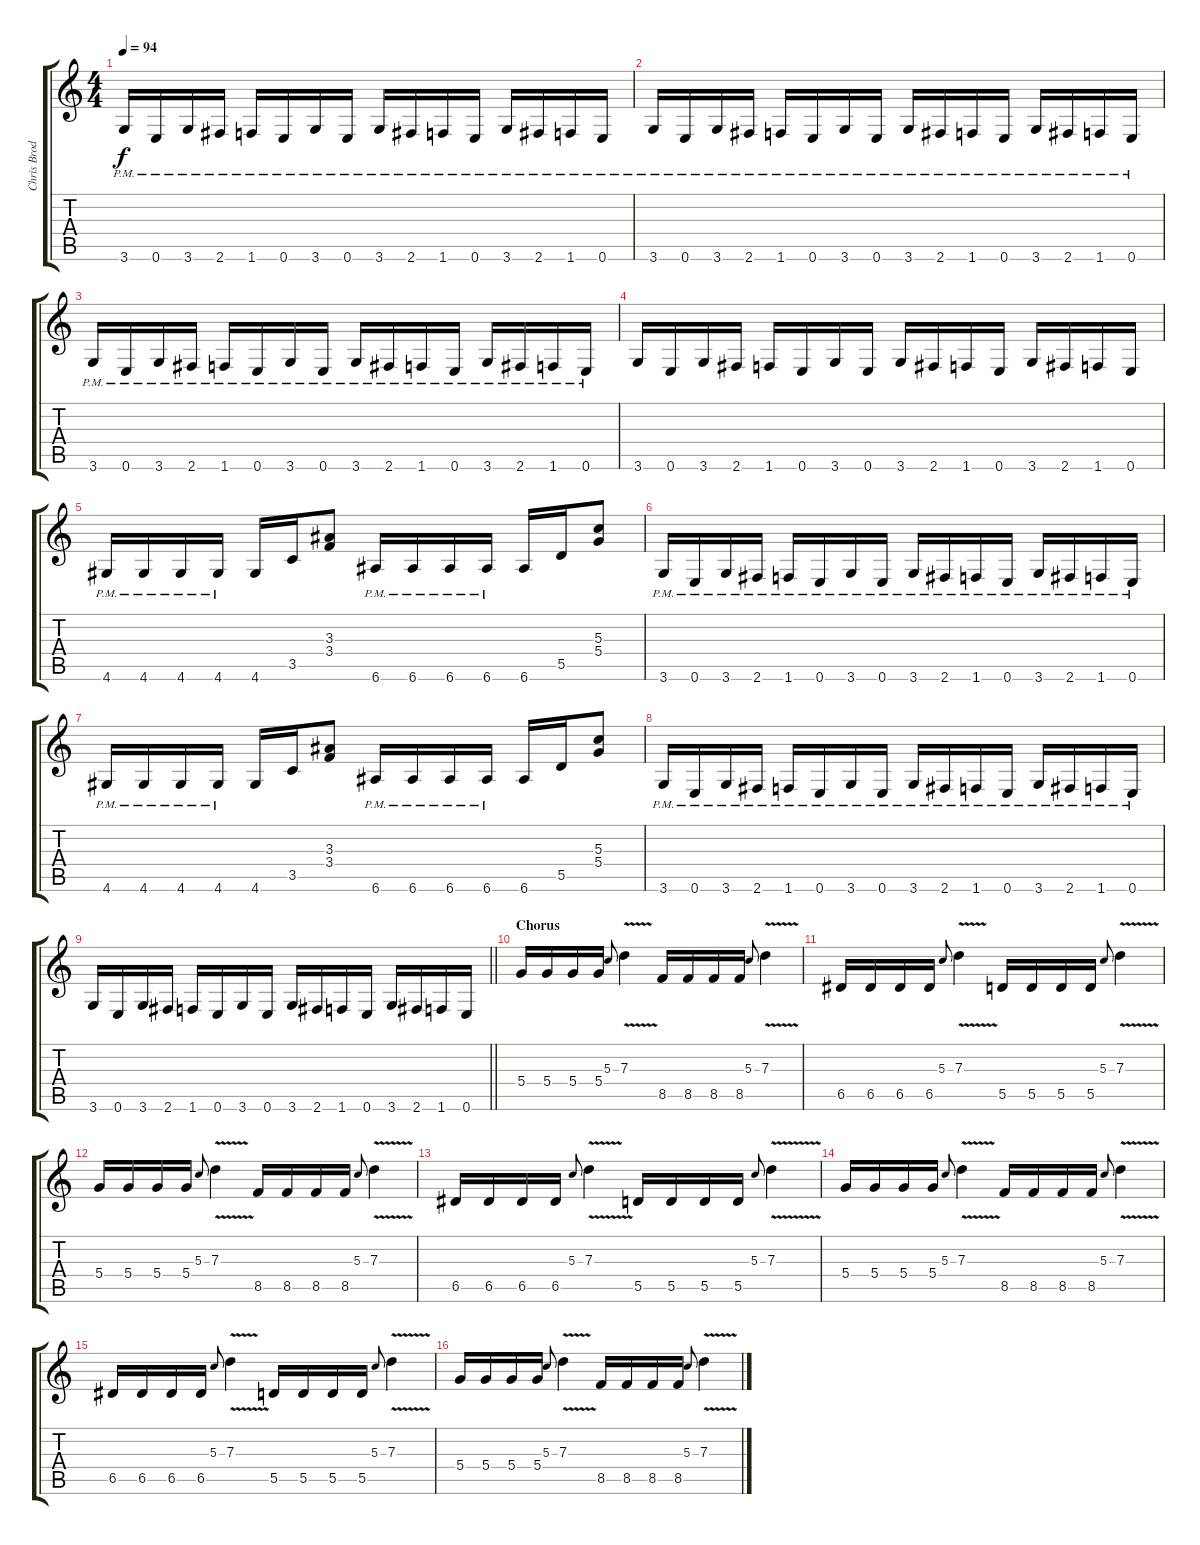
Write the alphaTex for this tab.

\track ("Chris Broderick" "Chris Brod") {instrument distortionguitar}
\staff {score tabs}
\tuning (E4 B3 G3 D3 A2 E2) {hide}
\ts (4 4)
\tempo 94
\clef g2
\ks c
3.6{pm}.16{dy f} 0.6{pm}.16 3.6{pm}.16 2.6{pm}.16 1.6{pm}.16 0.6{pm}.16 3.6{pm}.16 0.6{pm}.16 3.6{pm}.16 2.6{pm}.16 1.6{pm}.16 0.6{pm}.16 3.6{pm}.16 2.6{pm}.16 1.6{pm}.16 0.6{pm}.16 |
3.6{pm}.16 0.6{pm}.16 3.6{pm}.16 2.6{pm}.16 1.6{pm}.16 0.6{pm}.16 3.6{pm}.16 0.6{pm}.16 3.6{pm}.16 2.6{pm}.16 1.6{pm}.16 0.6{pm}.16 3.6{pm}.16 2.6{pm}.16 1.6{pm}.16 0.6{pm}.16 |
3.6{pm}.16 0.6{pm}.16 3.6{pm}.16 2.6{pm}.16 1.6{pm}.16 0.6{pm}.16 3.6{pm}.16 0.6{pm}.16 3.6{pm}.16 2.6{pm}.16 1.6{pm}.16 0.6{pm}.16 3.6{pm}.16 2.6{pm}.16 1.6{pm}.16 0.6{pm}.16 |
3.6.16 0.6.16 3.6.16 2.6.16 1.6.16 0.6.16 3.6.16 0.6.16 3.6.16 2.6.16 1.6.16 0.6.16 3.6.16 2.6.16 1.6.16 0.6.16 |
4.6{pm}.16 4.6{pm}.16 4.6{pm}.16 4.6{pm}.16 4.6.16 3.5.16 (3.3 3.4).8 6.6{pm}.16 6.6{pm}.16 6.6{pm}.16 6.6{pm}.16 6.6.16 5.5.16 (5.3 5.4).8 |
3.6{pm}.16 0.6{pm}.16 3.6{pm}.16 2.6{pm}.16 1.6{pm}.16 0.6{pm}.16 3.6{pm}.16 0.6{pm}.16 3.6{pm}.16 2.6{pm}.16 1.6{pm}.16 0.6{pm}.16 3.6{pm}.16 2.6{pm}.16 1.6{pm}.16 0.6{pm}.16 |
4.6{pm}.16 4.6{pm}.16 4.6{pm}.16 4.6{pm}.16 4.6.16 3.5.16 (3.3 3.4).8 6.6{pm}.16 6.6{pm}.16 6.6{pm}.16 6.6{pm}.16 6.6.16 5.5.16 (5.3 5.4).8 |
3.6{pm}.16 0.6{pm}.16 3.6{pm}.16 2.6{pm}.16 1.6{pm}.16 0.6{pm}.16 3.6{pm}.16 0.6{pm}.16 3.6{pm}.16 2.6{pm}.16 1.6{pm}.16 0.6{pm}.16 3.6{pm}.16 2.6{pm}.16 1.6{pm}.16 0.6{pm}.16 |
\barLineRight lightlight
3.6.16 0.6.16 3.6.16 2.6.16 1.6.16 0.6.16 3.6.16 0.6.16 3.6.16 2.6.16 1.6.16 0.6.16 3.6.16 2.6.16 1.6.16 0.6.16 |
\section ("" "Chorus")
5.4.16 5.4.16 5.4.16 5.4.16 5.3.8{gr onbeat} 7.3{v}.4 8.5.16 8.5.16 8.5.16 8.5.16 5.3.8{gr onbeat} 7.3{v}.4 |
6.5.16 6.5.16 6.5.16 6.5.16 5.3.8{gr onbeat} 7.3{v}.4 5.5.16 5.5.16 5.5.16 5.5.16 5.3.8{gr onbeat} 7.3{v}.4 |
5.4.16 5.4.16 5.4.16 5.4.16 5.3.8{gr onbeat} 7.3{v}.4 8.5.16 8.5.16 8.5.16 8.5.16 5.3.8{gr onbeat} 7.3{v}.4 |
6.5.16 6.5.16 6.5.16 6.5.16 5.3.8{gr onbeat} 7.3{v}.4 5.5.16 5.5.16 5.5.16 5.5.16 5.3.8{gr onbeat} 7.3{v}.4 |
5.4.16 5.4.16 5.4.16 5.4.16 5.3.8{gr onbeat} 7.3{v}.4 8.5.16 8.5.16 8.5.16 8.5.16 5.3.8{gr onbeat} 7.3{v}.4 |
6.5.16 6.5.16 6.5.16 6.5.16 5.3.8{gr onbeat} 7.3{v}.4 5.5.16 5.5.16 5.5.16 5.5.16 5.3.8{gr onbeat} 7.3{v}.4 |
5.4.16 5.4.16 5.4.16 5.4.16 5.3.8{gr onbeat} 7.3{v}.4 8.5.16 8.5.16 8.5.16 8.5.16 5.3.8{gr onbeat} 7.3{v}.4
